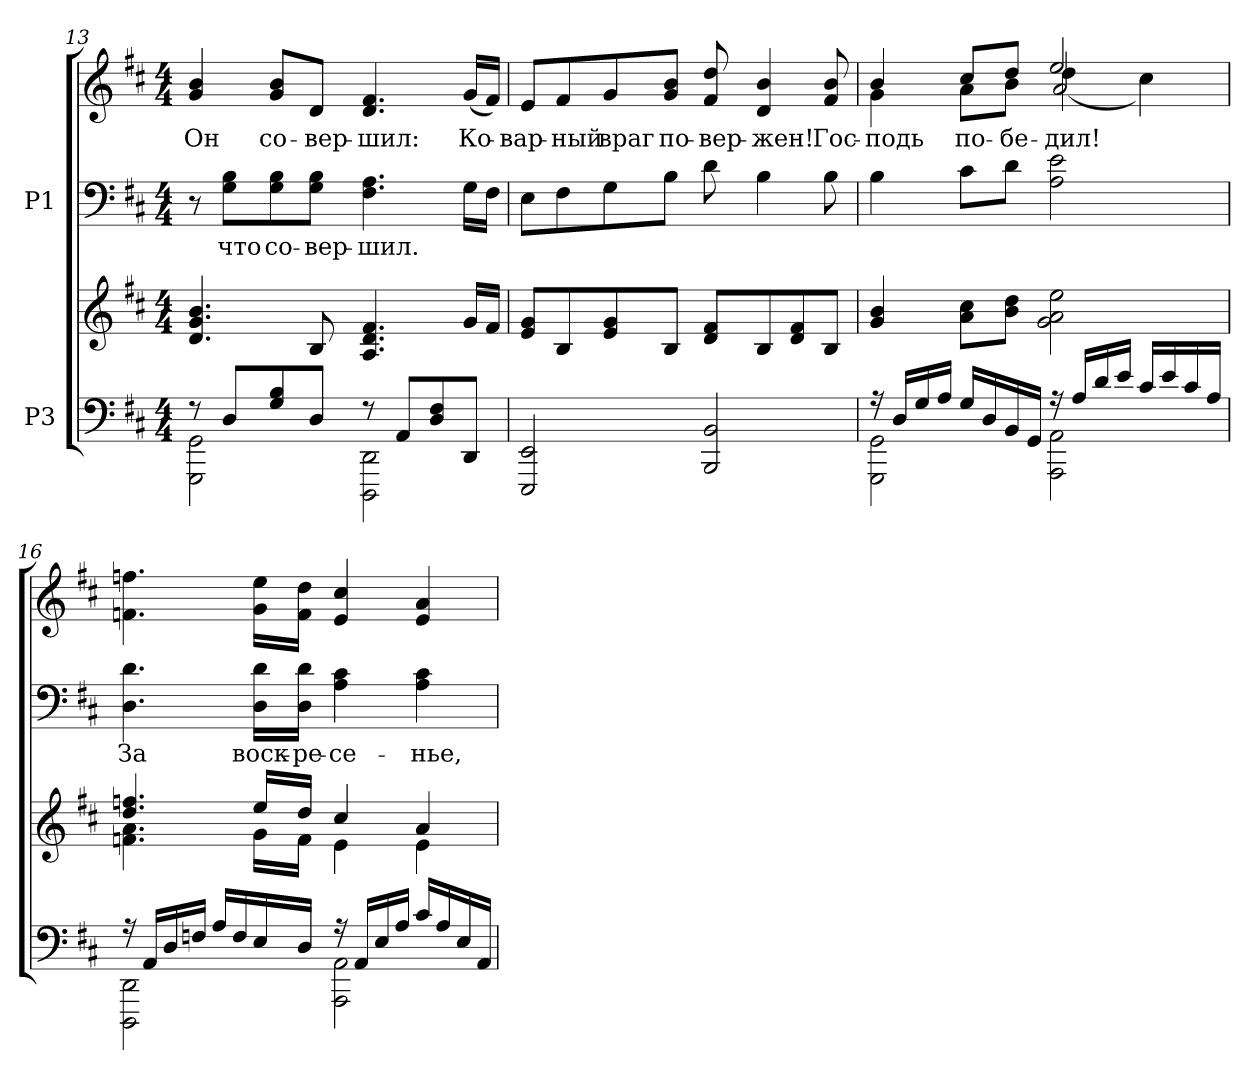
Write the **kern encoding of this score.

**kern	**kern	**kern	**text	**kern	**text
*part2	*part2	*part1	*part1	*part1	*part1
*staff4	*staff3	*staff2	*staff2	*staff1	*staff1
*I"P3	*	*I"P1	*	*	*
*clefF4	*clefG2	*clefF4	*	*clefG2	*
*k[f#c#]	*k[f#c#]	*k[f#c#]	*	*k[f#c#]	*
*D:	*D:	*D:	*	*D:	*
*M4/4	*M4/4	*M4/4	*	*M4/4	*
=13	=13	=13	=13	=13	=13
*^	*	*	*	*	*
!	!	!	!	!	!	!LO:LY:b:color=#000000
8r	2GGGi\ 2GGi	4.di/ 4.gi 4.bi	8r	.	4gi/ 4bi	Он
!	!	!	!	!LO:LY:a:color=#000000	!	!
8Di/L	.	.	8Gi\ 8BiL	что	.	.
!	!	!	!	!LO:LY:a:color=#000000	!	!
!	!	!	!	!	!	!LO:LY:b:color=#000000
8Gi/ 8Bi	.	.	8Gi\ 8Bi	со-	8gi/ 8biL	со-
!	!	!	!	!LO:LY:a:color=#000000	!	!
!	!	!	!	!	!	!LO:LY:b:color=#000000
8Di/J	.	8Bi/	8Gi\ 8BiJ	-вер-	8di/J	-вер-
!	!	!	!	!LO:LY:a:color=#000000	!	!
!	!	!	!	!	!	!LO:LY:b:color=#000000
8r	2DDDi\ 2DDi	4.Ai/ 4.di 4.f#i	4.F#i\ 4.Ai	-шил.	4.di/ 4.f#i	-шил:
8AAi/L	.	.	.	.	.	.
8Di/ 8F#i	.	.	.	.	.	.
!	!	!	!	!	!	!LO:LY:b:color=#000000
8DDi/J	.	16gi/LL	16Gi\LL	.	(16gi/LL	Ко-
.	.	16f#i/JJ	16F#i\JJ	.	16f#i/JJ)	.
*v	*v	*	*	*	*	*
!!LO:LB:g=z
=14	=14	=14	=14	=14	=14
!	!	!	!	!	!LO:LY:b:color=#000000
2EEEi/ 2EEi	8ei/ 8giL	8Ei\L	.	8ei/L	-вар-
!	!	!	!	!	!LO:LY:b:color=#000000
.	8Bi/	8F#i\	.	8f#i/	-ный
!	!	!	!	!	!LO:LY:b:color=#000000
.	8ei/ 8gi	8Gi\	.	8gi/	враг
!	!	!	!	!	!LO:LY:b:color=#000000
.	8Bi/J	8Bi\J	.	8gi/ 8biJ	по-
!	!	!	!	!	!LO:LY:b:color=#000000
2BBBi/ 2BBi	8di/ 8f#iL	8di\	.	8f#i/ 8ddi	-вер-
!	!	!	!	!	!LO:LY:b:color=#000000
.	8Bi/	4Bi\	.	4di/ 4bi	-жен!
.	8di/ 8f#i	.	.	.	.
!	!	!	!	!	!LO:LY:b:color=#000000
.	8Bi/J	8Bi\	.	8f#i/ 8bi	Гос-
=15	=15	=15	=15	=15	=15
*^	*	*	*	*	*
!	!	!	!	!	!	!LO:LY:b:color=#000000
*	*	*	*	*	*^	*
*	*	*	*	*	*	*^	*
16r	2GGGi\ 2GGi	4gi/ 4bi	4Bi\	.	4bi/	4gi\	2ryy	-подь
16Di/LL	.	.	.	.	.	.	.	.
16Gi/	.	.	.	.	.	.	.	.
16Ai/JJ	.	.	.	.	.	.	.	.
!	!	!	!	!	!	!	!	!LO:LY:b:color=#000000
16Gi/LL	.	8ai\ 8cc#iL	8c#i\L	.	8cc#i/L	8ai\L	.	по-
16Di/	.	.	.	.	.	.	.	.
!	!	!	!	!	!	!	!	!LO:LY:b:color=#000000
16BBi/	.	8bi\ 8ddiJ	8di\J	.	8ddi/J	8bi\J	.	-бе-
16GGi/JJ	.	.	.	.	.	.	.	.
!	!	!	!	!	!	!	!	!LO:LY:b:color=#000000
16r	2AAAi\ 2AAi	2gi\ 2ai 2eei	2Ai\ 2ei	.	2eei/	(4ddi\	2ai/	-дил!
16Ai/LL	.	.	.	.	.	.	.	.
16di/	.	.	.	.	.	.	.	.
16ei/JJ	.	.	.	.	.	.	.	.
16c#i/LL	.	.	.	.	.	4cc#i\)	.	.
16ei/	.	.	.	.	.	.	.	.
16c#i/	.	.	.	.	.	.	.	.
16Ai/JJ	.	.	.	.	.	.	.	.
*	*	*	*	*	*v	*v	*v	*
=16	=16	=16	=16	=16	=16	=16
*	*	*^	*	*	*	*
!	!	!	!	!	!LO:LY:a:color=#000000	!	!
16r	2DDDi\ 2DDi	4.ddi/ 4.ffni	4.fni\ 4.ai	4.Di\ 4.di	За	4.fni\ 4.ffni	.
16AAi/LL	.	.	.	.	.	.	.
16Di/	.	.	.	.	.	.	.
16Fni/JJ	.	.	.	.	.	.	.
16Ai/LL	.	.	.	.	.	.	.
16Fi/	.	.	.	.	.	.	.
!	!	!	!	!	!LO:LY:a:color=#000000	!	!
16Ei/	.	16eei/LL	16gi\LL	16Di\ 16diLL	воск-	16gi\ 16eeiLL	.
!	!	!	!	!	!LO:LY:a:color=#000000	!	!
16Di/JJ	.	16ddi/JJ	16fi\JJ	16Di\ 16diJJ	-ре-	16fi\ 16ddiJJ	.
!	!	!	!	!	!LO:LY:a:color=#000000	!	!
16r	2AAAi\ 2AAi	4cc#i/	4ei\	4Ai\ 4c#i	-се-	4ei/ 4cc#i	.
16AAi/LL	.	.	.	.	.	.	.
16Ei/	.	.	.	.	.	.	.
16Ai/JJ	.	.	.	.	.	.	.
!	!	!	!	!	!LO:LY:a:color=#000000	!	!
16c#i/LL	.	4ai/	4ei\	4Ai\ 4c#i	-нье,	4ei/ 4ai	.
16Ai/	.	.	.	.	.	.	.
16Ei/	.	.	.	.	.	.	.
16AAi/JJ	.	.	.	.	.	.	.
*v	*v	*	*	*	*	*	*
*	*v	*v	*	*	*	*
=	=	=	=	=	=
*-	*-	*-	*-	*-	*-
